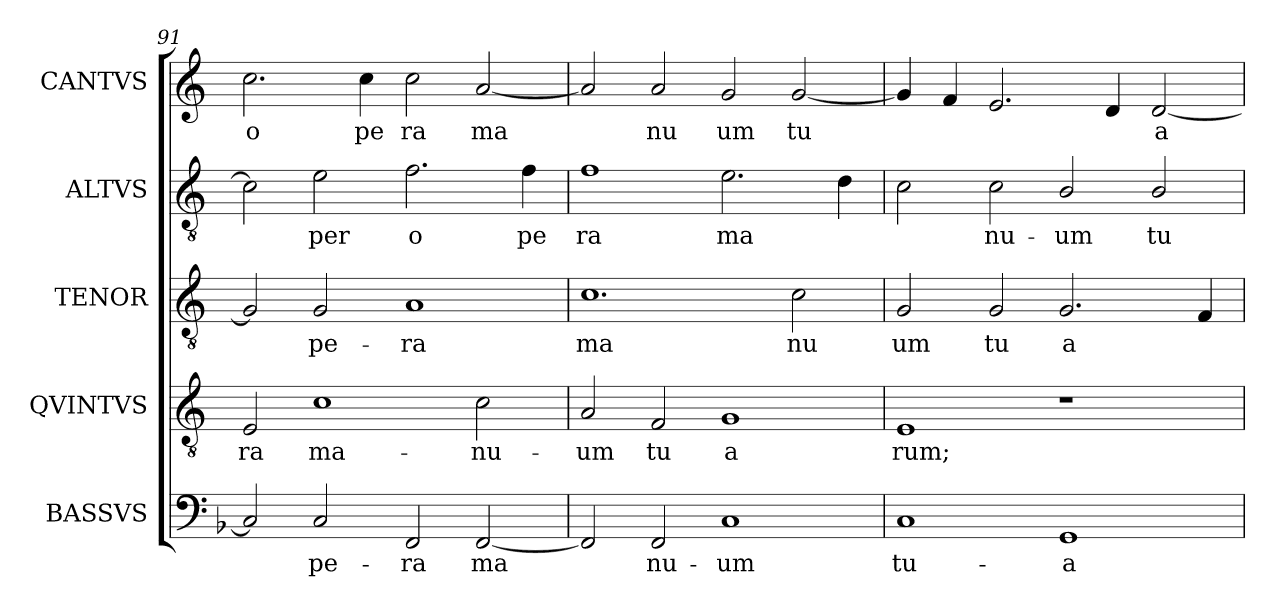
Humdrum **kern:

**kern	**text	**kern	**text	**kern	**text	**kern	**text	**kern	**text
*part5	*part5	*part4	*part4	*part3	*part3	*part2	*part2	*part1	*part1
*staff5	*staff5	*staff4	*staff4	*staff3	*staff3	*staff2	*staff2	*staff1	*staff1
*I"BASSVS	*	*I"QVINTVS	*	*I"TENOR	*	*I"ALTVS	*	*I"CANTVS	*
*clefF4	*	*clefGv2	*	*clefGv2	*	*clefGv2	*	*clefG2	*
*	*	*ITrd-3c-5	*	*ITrd-3c-5	*	*ITrd-3c-5	*	*ITrd-3c-5	*
*k[b-]	*	*k[b-]	*	*k[b-]	*	*k[b-]	*	*k[b-]	*
*F:	*	*F:	*	*F:	*	*F:	*	*F:	*
=91	=91	=91	=91	=91	=91	=91	=91	=91	=91
!	!LO:LY:b:cj	!	!LO:LY:b:cj	!	!LO:LY:b:cj	!	!LO:LY:b:cj	!	!LO:LY:b:cj
2C/]	--	2A/	-ra	2c/]	--	2f\]	.	2.ff\	o
!	!LO:LY:b:cj	!	!LO:LY:b:cj	!	!LO:LY:b:cj	!	!LO:LY:b:cj	!	!
2C/	-pe-	1f	ma-	2c/	-pe-	2a\	per	.	.
!	!	!	!	!	!	!	!	!	!LO:LY:b:cj
.	.	.	.	.	.	.	.	4ff\	pe
!	!LO:LY:b:cj	!	!	!	!LO:LY:b:cj	!	!LO:LY:b:cj	!	!LO:LY:b:cj
2FF/	-ra	.	.	1d	-ra	2.b-\	o	2ff\	ra
!	!LO:LY:b:cj	!	!LO:LY:b:cj	!	!	!	!	!	!LO:LY:b:cj
[>2FF/	ma-	2f\	-nu-	.	.	.	.	[>2dd/	ma
!	!	!	!	!	!	!	!LO:LY:b:cj	!	!
.	.	.	.	.	.	4b-\	pe	.	.
!!LO:PB:g=z
=92	=92	=92	=92	=92	=92	=92	=92	=92	=92
!	!LO:LY:b:cj	!	!LO:LY:b:cj	!	!LO:LY:b:cj	!	!LO:LY:b:cj	!	!LO:LY:b:cj
2FF/]	--	2d/	-um	1.f	ma	1b-	ra	2dd/]	.
!	!LO:LY:b:cj	!	!LO:LY:b:cj	!	!	!	!	!	!LO:LY:b:cj
2FF/	-nu-	2B-/	tu	.	.	.	.	2dd/	nu
!	!LO:LY:b:cj	!	!LO:LY:b:cj	!	!	!	!LO:LY:b:cj	!	!LO:LY:b:cj
1C	-um	1c	a	.	.	2.a\	ma-	2cc/	um
!	!	!	!	!	!LO:LY:b:cj	!	!	!	!LO:LY:b:cj
.	.	.	.	2f\	nu	.	.	[<2cc/	tu
!	!	!	!	!	!	!	!LO:LY:b:cj	!	!
.	.	.	.	.	.	4g\	--	.	.
=93	=93	=93	=93	=93	=93	=93	=93	=93	=93
!	!LO:LY:b:cj	!	!LO:LY:b:cj	!	!LO:LY:b:cj	!	!LO:LY:b:cj	!	!LO:LY:b:cj
1C	tu-	1A	rum;	2c/	um	2f\	--	4cc/]	.
!	!	!	!	!	!	!	!	!	!LO:LY:b:cj
.	.	.	.	.	.	.	.	4b-/	.
!	!	!	!	!	!LO:LY:b:cj	!	!LO:LY:b:cj	!	!LO:LY:b:cj
.	.	.	.	2c/	tu	2f\	-nu-	2.a/	.
!	!LO:LY:b:cj	!	!	!	!LO:LY:b:cj	!	!LO:LY:b:cj	!	!
1GG	-a-	1r	.	2.c/	a	2e/	-um	.	.
!	!	!	!	!	!	!	!	!	!LO:LY:b:cj
.	.	.	.	.	.	.	.	4g/	.
!	!	!	!	!	!	!	!LO:LY:b:cj	!	!LO:LY:b:cj
.	.	.	.	.	.	2e/	tu-	[<2g/	a
!	!	!	!	!	!LO:LY:b:cj	!	!	!	!
.	.	.	.	4B-/	.	.	.	.	.
=	=	=	=	=	=	=	=	=	=
*-	*-	*-	*-	*-	*-	*-	*-	*-	*-
